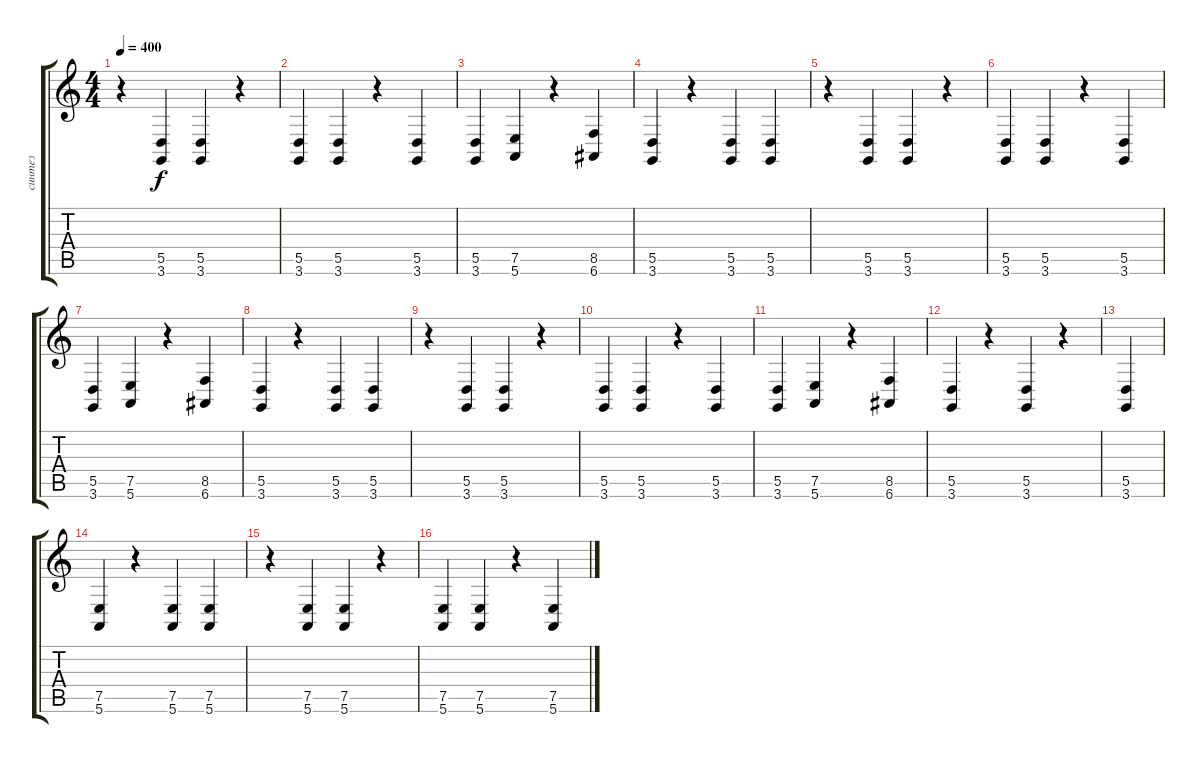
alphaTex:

\track ("синтез" "синтез") {instrument lead5charang}
\staff {score tabs}
\tuning (E4 B3 G3 D3 A2 E2) {hide}
\ts (4 4)
\tempo 400
\clef g2
\ks c
r.4{dy f} (5.5 3.6).4 (5.5 3.6).4 r.4 |
(5.5 3.6).4 (5.5 3.6).4 r.4 (5.5 3.6).4 |
(5.5 3.6).4 (7.5 5.6).4 r.4 (8.5 6.6).4 |
(5.5 3.6).4 r.4 (5.5 3.6).4 (5.5 3.6).4 |
r.4 (5.5 3.6).4 (5.5 3.6).4 r.4 |
(5.5 3.6).4 (5.5 3.6).4 r.4 (5.5 3.6).4 |
(5.5 3.6).4 (7.5 5.6).4 r.4 (8.5 6.6).4 |
(5.5 3.6).4 r.4 (5.5 3.6).4 (5.5 3.6).4 |
r.4 (5.5 3.6).4 (5.5 3.6).4 r.4 |
(5.5 3.6).4 (5.5 3.6).4 r.4 (5.5 3.6).4 |
(5.5 3.6).4 (7.5 5.6).4 r.4 (8.5 6.6).4 |
(5.5 3.6).4 r.4 (5.5 3.6).4 r.4 |
(5.5 3.6).4 |
(7.5 5.6).4 r.4 (7.5 5.6).4 (7.5 5.6).4 |
r.4 (7.5 5.6).4 (7.5 5.6).4 r.4 |
(7.5 5.6).4 (7.5 5.6).4 r.4 (7.5 5.6).4
